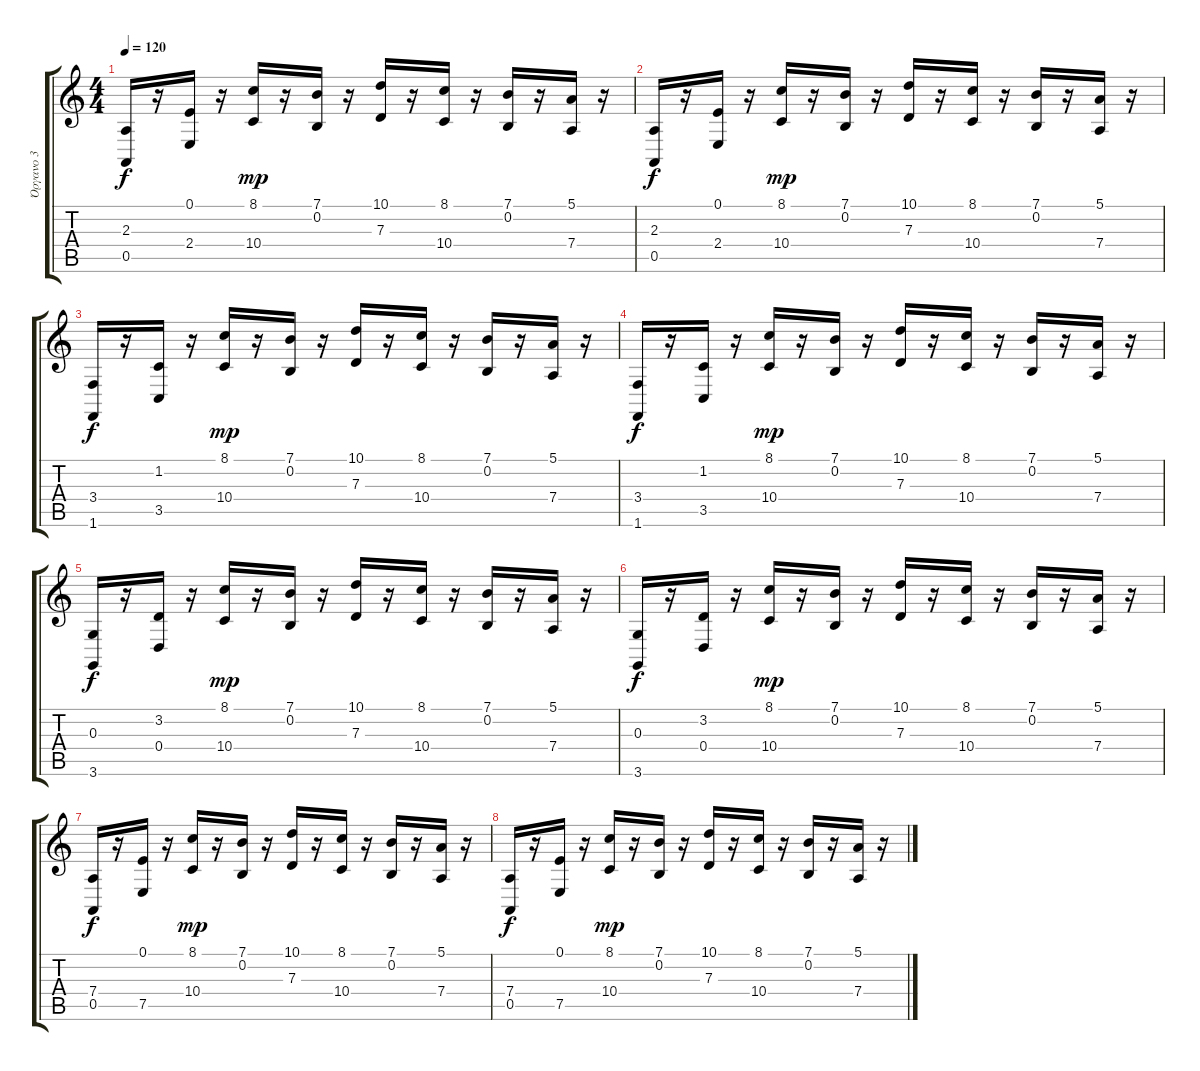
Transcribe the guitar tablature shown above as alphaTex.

\track ("Όργανο 3" "Όργανο 3") {instrument pizzicatostrings}
\staff {score tabs}
\tuning (E4 B3 G3 D3 A2 E2) {hide}
\ts (4 4)
\tempo 120
\clef g2
\ks c
(2.3 0.5).16{dy f} r.16 (0.1 2.4).16 r.16 (8.1 10.4).16{dy mp} r.16 (7.1 0.2).16 r.16 (10.1 7.3).16 r.16 (8.1 10.4).16 r.16 (7.1 0.2).16 r.16 (5.1 7.4).16 r.16 |
(2.3 0.5).16{dy f} r.16 (0.1 2.4).16 r.16 (8.1 10.4).16{dy mp} r.16 (7.1 0.2).16 r.16 (10.1 7.3).16 r.16 (8.1 10.4).16 r.16 (7.1 0.2).16 r.16 (5.1 7.4).16 r.16 |
(3.4 1.6).16{dy f} r.16 (1.2 3.5).16 r.16 (8.1 10.4).16{dy mp} r.16 (7.1 0.2).16 r.16 (10.1 7.3).16 r.16 (8.1 10.4).16 r.16 (7.1 0.2).16 r.16 (5.1 7.4).16 r.16 |
(3.4 1.6).16{dy f} r.16 (1.2 3.5).16 r.16 (8.1 10.4).16{dy mp} r.16 (7.1 0.2).16 r.16 (10.1 7.3).16 r.16 (8.1 10.4).16 r.16 (7.1 0.2).16 r.16 (5.1 7.4).16 r.16 |
(0.3 3.6).16{dy f} r.16 (3.2 0.4).16 r.16 (8.1 10.4).16{dy mp} r.16 (7.1 0.2).16 r.16 (10.1 7.3).16 r.16 (8.1 10.4).16 r.16 (7.1 0.2).16 r.16 (5.1 7.4).16 r.16 |
(0.3 3.6).16{dy f} r.16 (3.2 0.4).16 r.16 (8.1 10.4).16{dy mp} r.16 (7.1 0.2).16 r.16 (10.1 7.3).16 r.16 (8.1 10.4).16 r.16 (7.1 0.2).16 r.16 (5.1 7.4).16 r.16 |
(7.4 0.5).16{dy f} r.16 (0.1 7.5).16 r.16 (8.1 10.4).16{dy mp} r.16 (7.1 0.2).16 r.16 (10.1 7.3).16 r.16 (8.1 10.4).16 r.16 (7.1 0.2).16 r.16 (5.1 7.4).16 r.16 |
(7.4 0.5).16{dy f} r.16 (0.1 7.5).16 r.16 (8.1 10.4).16{dy mp} r.16 (7.1 0.2).16 r.16 (10.1 7.3).16 r.16 (8.1 10.4).16 r.16 (7.1 0.2).16 r.16 (5.1 7.4).16 r.16
